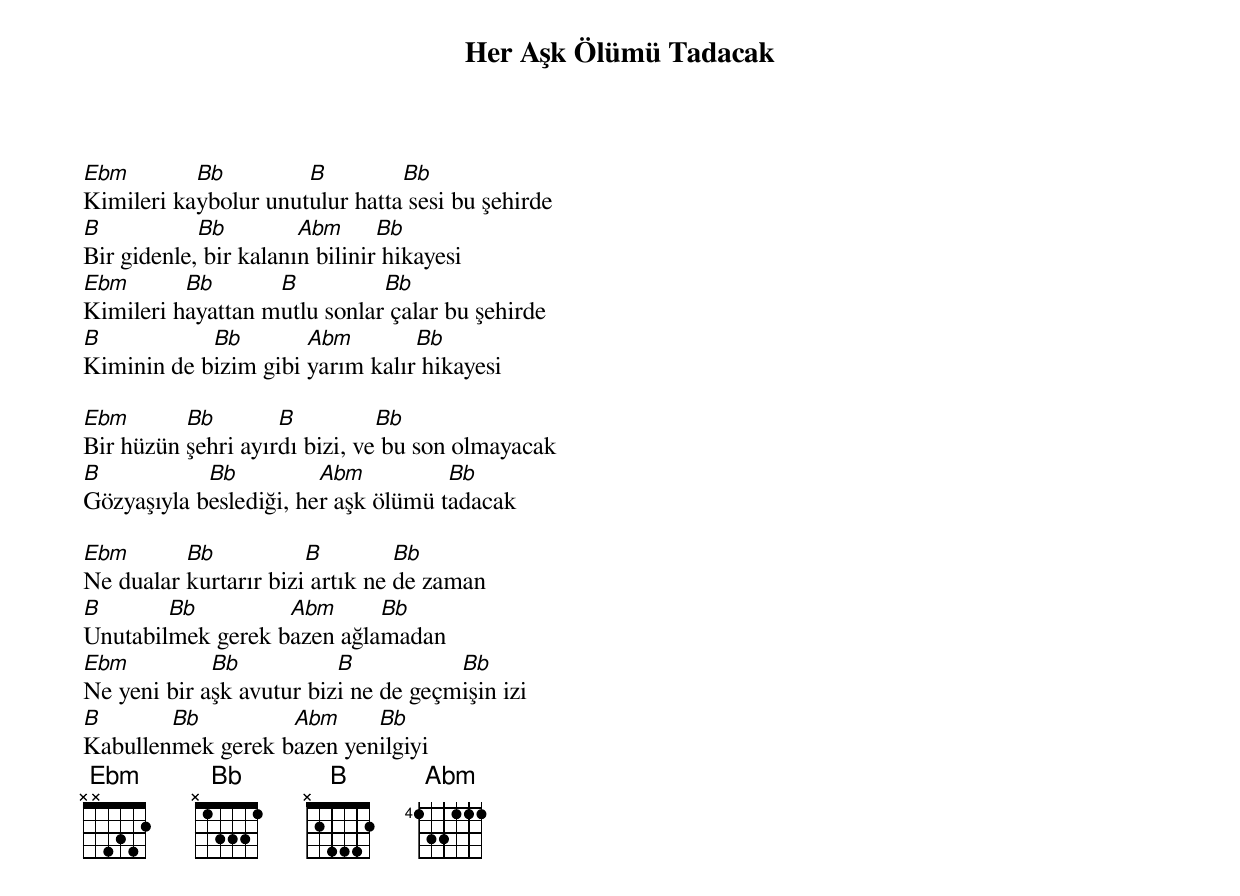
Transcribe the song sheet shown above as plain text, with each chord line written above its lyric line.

{title: Her Aşk Ölümü Tadacak}
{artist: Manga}

Ebm        Bb         B         Bb
Kimileri kaybolur unutulur hatta sesi bu şehirde
B           Bb         Abm      Bb
Bir gidenle, bir kalanın bilinir hikayesi
Ebm       Bb       B          Bb
Kimileri hayattan mutlu sonlar çalar bu şehirde
B           Bb        Abm        Bb
Kiminin de bizim gibi yarım kalır hikayesi

Ebm       Bb        B          Bb
Bir hüzün şehri ayırdı bizi, ve bu son olmayacak
B           Bb          Abm          Bb
Gözyaşıyla beslediği, her aşk ölümü tadacak

Ebm       Bb           B         Bb
Ne dualar kurtarır bizi artık ne de zaman
B       Bb         Abm      Bb
Unutabilmek gerek bazen ağlamadan
Ebm          Bb           B           Bb
Ne yeni bir aşk avutur bizi ne de geçmişin izi
B       Bb         Abm     Bb
Kabullenmek gerek bazen yenilgiyi
